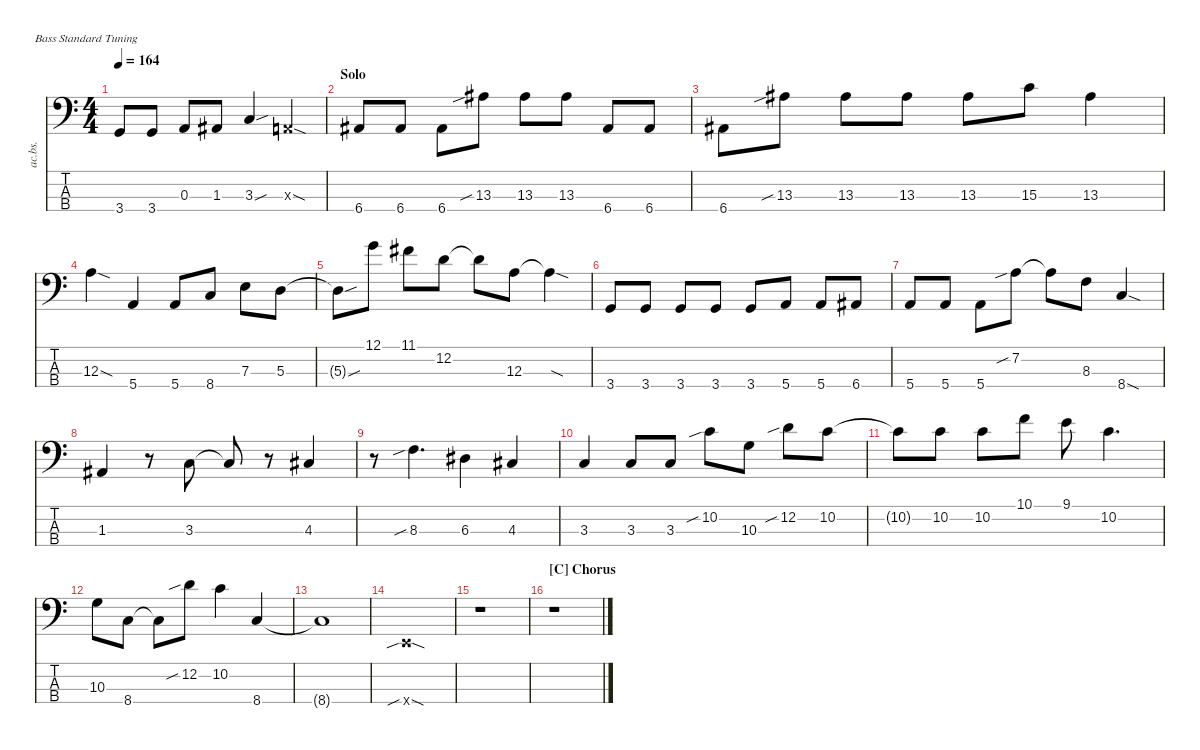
\defaultSystemsLayout 4
\hideDynamics
\bracketExtendMode nobrackets
\track ("Acoustic Bass" "ac.bs.") {mute instrument acousticbass}
\staff {score tabs}
\tuning (G2 D2 A1 E1)
\ts (4 4)
\tempo 164
\clef f4
\ks c
3.4{t}.8{dy mf beam Up} 3.4.8{beam Up} 0.3.8{beam Up} 1.3{acc #}.8{beam Up} 3.3{sou}.4{beam Up} 0.3{sod x}.4{beam Up} |
\section ("" "Solo")
6.4{acc #}.8{beam Up} 6.4{acc #}.8{beam Up} 6.4{acc #}.8{beam Down} 13.3{sib acc #}.8{beam Down} 13.3{acc #}.8{beam Down} 13.3{acc #}.8{beam Down} 6.4{acc #}.8{beam Up} 6.4{acc #}.8{beam Up} |
6.4{acc #}.8{beam Down} 13.3{sib acc #}.8{beam Down} 13.3{acc #}.8{beam Down} 13.3{acc #}.8{beam Down} 13.3{acc #}.8{beam Down} 15.3.8{beam Down} 13.3{acc #}.4{beam Down} |
12.3{sod}.4{beam Down} 5.4.4{beam Up} 5.4.8{beam Up} 8.4.8{beam Up} 7.3.8{beam Down} 5.3.8{beam Down} |
5.3{sou t}.8{beam Down} 12.1.8{beam Down} 11.1{acc #}.8{beam Down} 12.2.8{beam Down} 12.2{t}.8{beam Down} 12.3.8{beam Down} 12.3{sod t}.4{beam Down} |
3.4.8{beam Up} 3.4.8{beam Up} 3.4.8{beam Up} 3.4.8{beam Up} 3.4.8{beam Up} 5.4.8{beam Up} 5.4.8{beam Up} 6.4{acc #}.8{beam Up} |
5.4.8{beam Up} 5.4.8{beam Up} 5.4.8{beam Down} 7.2{sib}.8{beam Down} 7.2{t}.8{beam Down} 8.3.8{beam Down} 8.4{sod}.4{beam Up} |
1.3{acc #}.4{beam Up} r.8{beam Down} 3.3.8{beam Up} 3.3{t}.8{beam Up} r.8{beam Down} 4.3{acc #}.4{beam Up} |
r.8{beam Down} 8.3{sib}.4{d beam Down} 6.3{acc #}.4{beam Down} 4.3{acc #}.4{beam Up} |
3.3.4{beam Up} 3.3.8{beam Up} 3.3.8{beam Up} 10.2{sib}.8{beam Down} 10.3.8{beam Down} 12.2{sib}.8{beam Down} 10.2.8{beam Down} |
10.2{t}.8{beam Down} 10.2.8{beam Down} 10.2.8{beam Down} 10.1.8{beam Down} 9.1.8{beam Down} 10.2.4{d beam Down} |
10.3.8{beam Down} 8.4.8{beam Down} 8.4{t}.8{beam Down} 12.2{sib}.8{beam Down} 10.2.4{beam Down} 8.4.4{beam Up} |
8.4{t}.1{beam Up} |
0.4{sib sod x}.1{beam Up} |
r.1{beam Down} |
\section ("C" "Chorus")
r.1{beam Down}
